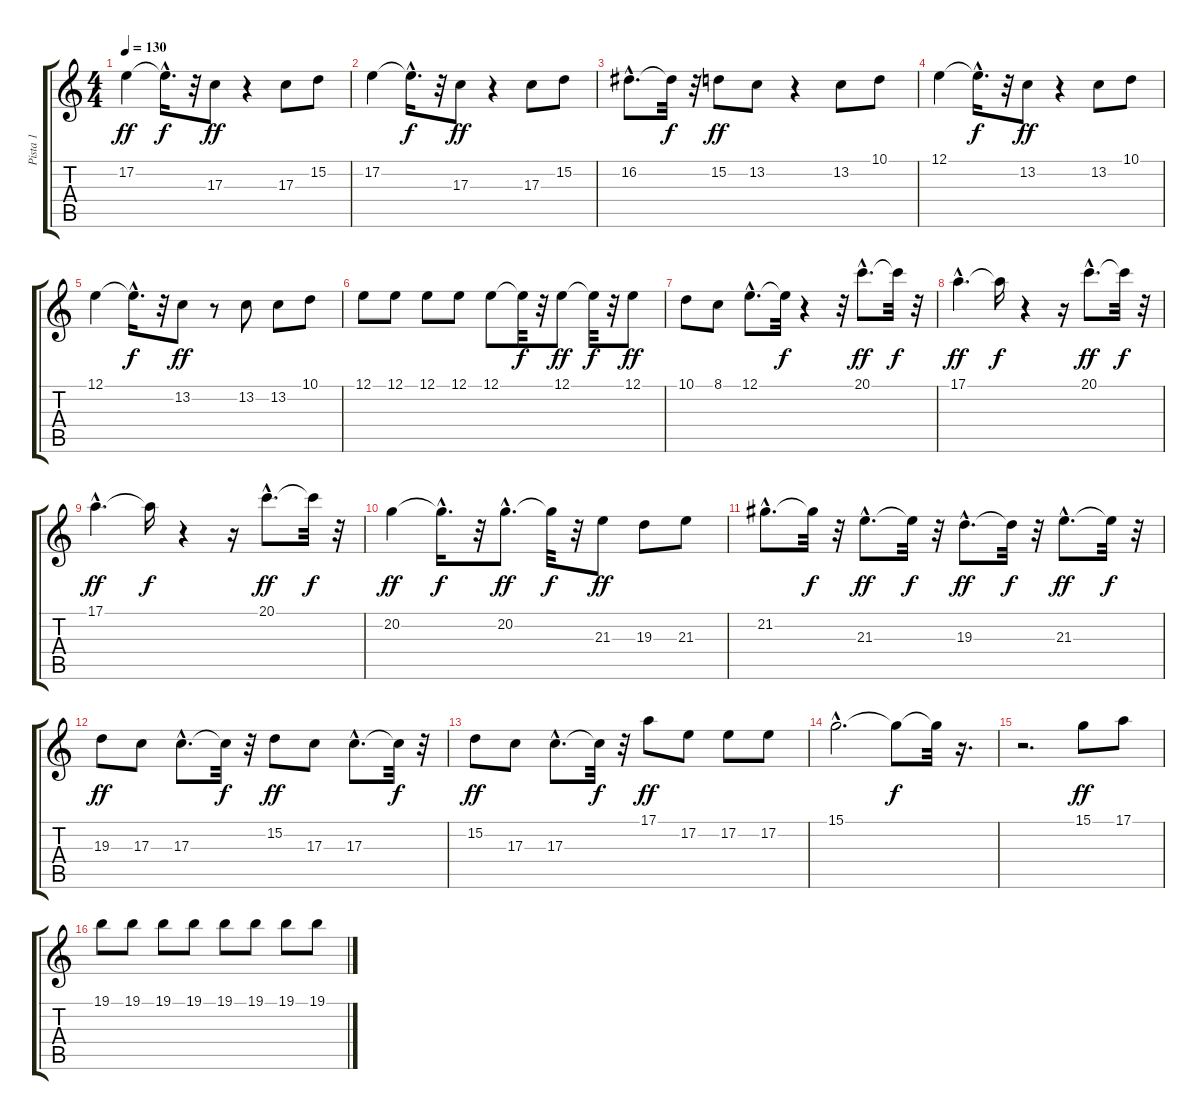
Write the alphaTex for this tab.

\track ("Pista 1" "Pista 1") {instrument synthbrass1}
\staff {score tabs}
\tuning (E4 B3 G3 D3 A2 E2) {hide}
\ts (4 4)
\tempo 130
\clef g2
\ks c
17.2.4{dy ff} 17.2{hac t}.16{d dy f} r.32 17.3.8{dy ff} r.4 17.3.8 15.2.8 |
17.2.4 17.2{hac t}.16{d dy f} r.32 17.3.8{dy ff} r.4 17.3.8 15.2.8 |
16.2{hac}.8{d} 16.2{t}.32{dy f} r.32 15.2.8{dy ff} 13.2.8 r.4 13.2.8 10.1.8 |
12.1.4 12.1{hac t}.16{d dy f} r.32 13.2.8{dy ff} r.4 13.2.8 10.1.8 |
12.1.4 12.1{hac t}.16{d dy f} r.32 13.2.8{dy ff} r.8 13.2.8 13.2.8 10.1.8 |
12.1.8 12.1.8 12.1.8 12.1.8 12.1.8 12.1{t}.32{dy f} r.32 12.1.8{dy ff} 12.1{t}.32{dy f} r.32 12.1.8{dy ff} |
10.1.8 8.1.8 12.1{hac}.8{d} 12.1{t}.32{dy f} r.4 r.32 20.1{hac}.8{d dy ff instrument pad1newage} 20.1{t}.32{dy f} r.32 |
17.1{hac}.4{d dy ff} 17.1{t}.16{dy f} r.4 r.16 20.1{hac}.8{d dy ff} 20.1{t}.32{dy f} r.32 |
17.1{hac}.4{d dy ff} 17.1{t}.16{dy f} r.4 r.16 20.1{hac}.8{d dy ff} 20.1{t}.32{dy f} r.32 |
20.2.4{dy ff} 20.2{hac t}.16{d dy f} r.32 20.2{hac}.8{d dy ff} 20.2{t}.32{dy f} r.32 21.3.8{dy ff} 19.3.8 21.3.8 |
21.2{hac}.8{d} 21.2{t}.32{dy f} r.32 21.3{hac}.8{d dy ff} 21.3{t}.32{dy f} r.32 19.3{hac}.8{d dy ff} 19.3{t}.32{dy f} r.32 21.3{hac}.8{d dy ff} 21.3{t}.32{dy f} r.32 |
19.3.8{dy ff} 17.3.8 17.3{hac}.8{d} 17.3{t}.32{dy f} r.32 15.2.8{dy ff} 17.3.8 17.3{hac}.8{d} 17.3{t}.32{dy f} r.32 |
15.2.8{dy ff} 17.3.8 17.3{hac}.8{d} 17.3{t}.32{dy f} r.32 17.1.8{dy ff} 17.2.8 17.2.8 17.2.8 |
15.1{hac}.2{d} 15.1{t}.8{dy f} 15.1{t}.32 r.16{d} |
r.2{d} 15.1.8{dy ff instrument pad3polysynth} 17.1.8 |
19.1.8 19.1.8 19.1.8 19.1.8 19.1.8 19.1.8 19.1.8 19.1.8
